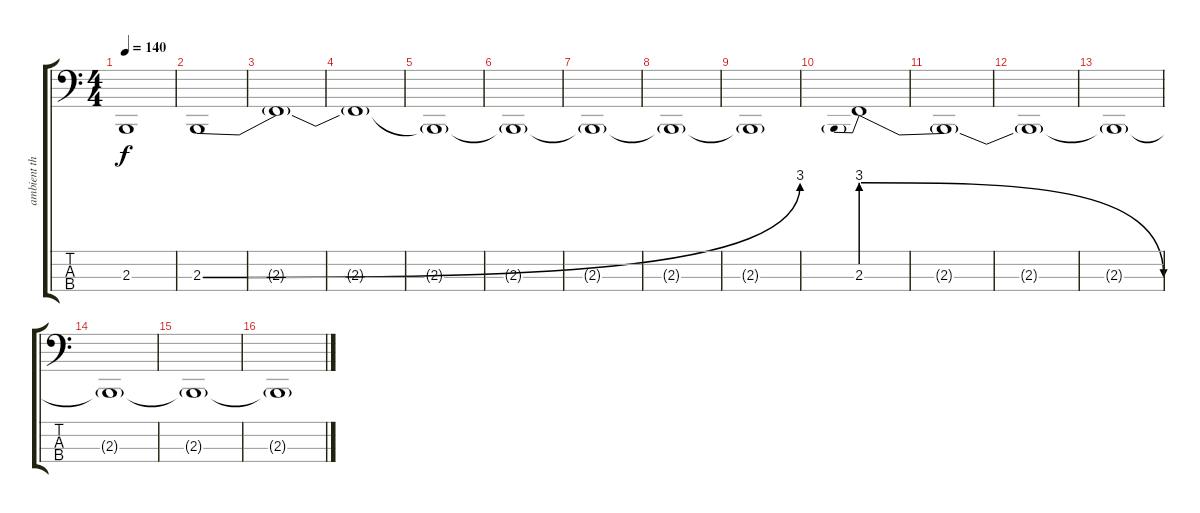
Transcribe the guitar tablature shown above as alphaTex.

\track ("ambient thing" "ambient th") {instrument telephonering}
\staff {score tabs}
\tuning (G2 D2 A1 E1) {hide}
\ts (4 4)
\tempo 140
\clef f4
\ks c
2.3{t}.1{dy f} |
2.3{be (bend 0 0 60 12)}.1 |
2.3{t}.1 |
2.3{t}.1 |
2.3{t}.1 |
2.3{t}.1 |
2.3{t}.1 |
2.3{t}.1 |
2.3{t}.1 |
2.3{be (prebendrelease 0 12 60 0)}.1 |
2.3{t}.1 |
2.3{t}.1 |
2.3{t}.1 |
2.3{t}.1 |
2.3{t}.1 |
2.3{t}.1
